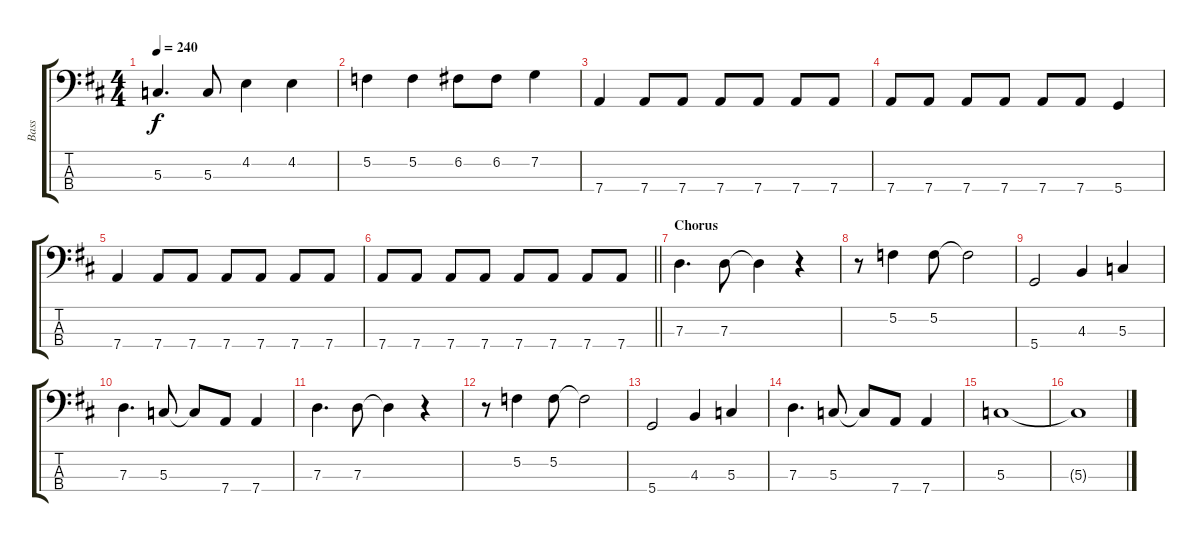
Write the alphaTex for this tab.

\track ("Bass" "Bass") {instrument electricbassfinger}
\staff {score tabs}
\tuning (F2 C2 G1 D1) {hide}
\ts (4 4)
\tempo 240
\clef f4
\ks d
5.3.4{d dy f} 5.3.8 4.2.4 4.2.4 |
5.2.4 5.2.4 6.2.8 6.2.8 7.2.4 |
7.4.4 7.4.8 7.4.8 7.4.8 7.4.8 7.4.8 7.4.8 |
7.4.8 7.4.8 7.4.8 7.4.8 7.4.8 7.4.8 5.4.4 |
7.4.4 7.4.8 7.4.8 7.4.8 7.4.8 7.4.8 7.4.8 |
\barLineRight lightlight
7.4.8 7.4.8 7.4.8 7.4.8 7.4.8 7.4.8 7.4.8 7.4.8 |
\section ("" "Chorus")
7.3.4{d} 7.3.8 7.3{t}.4 r.4 |
r.8 5.2.4 5.2.8 5.2{t}.2 |
5.4.2 4.3.4 5.3.4 |
7.3.4{d} 5.3.8 5.3{t}.8 7.4.8 7.4.4 |
7.3.4{d} 7.3.8 7.3{t}.4 r.4 |
r.8 5.2.4 5.2.8 5.2{t}.2 |
5.4.2 4.3.4 5.3.4 |
7.3.4{d} 5.3.8 5.3{t}.8 7.4.8 7.4.4 |
5.3.1 |
5.3{t}.1
